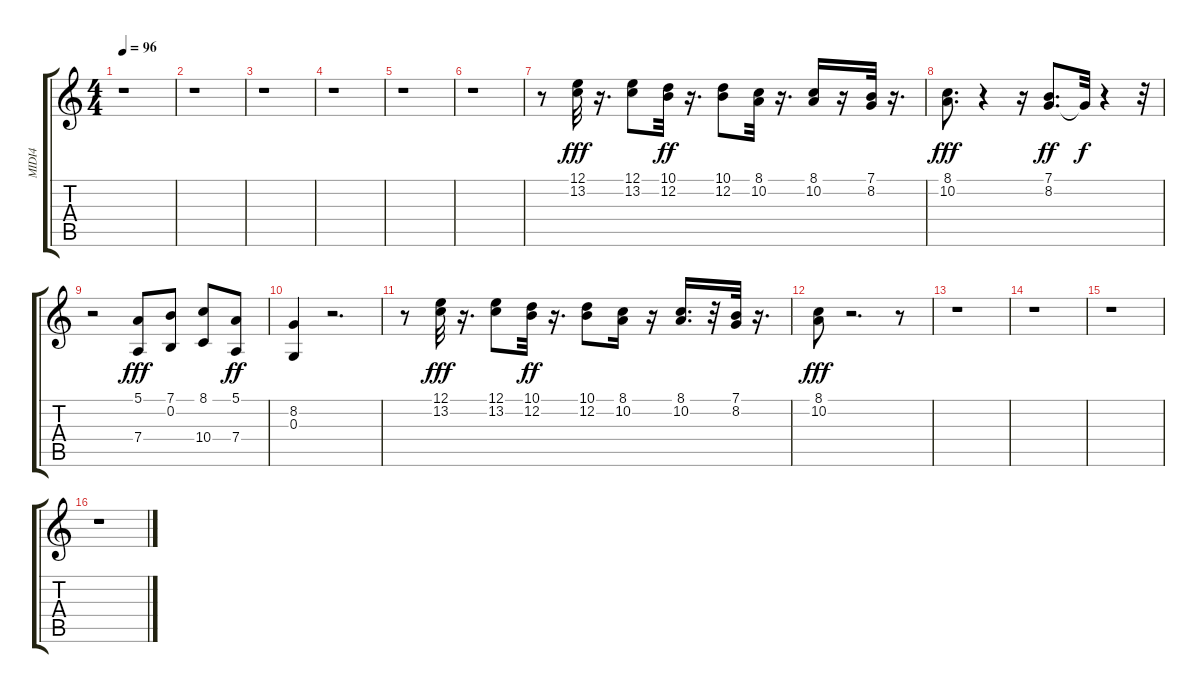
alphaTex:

\track ("MIDI4" "MIDI4") {instrument synthvoice}
\staff {score tabs}
\tuning (E4 B3 G3 D3 A2 E2) {hide}
\ts (4 4)
\tempo 96
\clef g2
\ks c
r.1{dy fff} |
r.1 |
r.1 |
r.1 |
r.1 |
r.1 |
r.8 (12.1 13.2).32 r.16{d} (12.1 13.2).8 (10.1 12.2).32{dy ff} r.16{d} (10.1 12.2).8 (8.1 10.2).32 r.16{d} (8.1 10.2).16 r.16 (7.1 8.2).32 r.16{d} |
(8.1 10.2).8{d dy fff} r.4 r.16 (7.1 8.2).8{d dy ff} 8.2{t}.32{dy f} r.4 r.32 |
r.2 (5.1 7.4).8{dy fff} (7.1 0.2).8 (8.1 10.4).8 (5.1 7.4).8{dy ff} |
(8.2 0.3).4 r.2{d} |
r.8 (12.1 13.2).32{dy fff} r.16{d} (12.1 13.2).8 (10.1 12.2).32{dy ff} r.16{d} (10.1 12.2).8 (8.1 10.2).16 r.16 (8.1 10.2).16{d} r.32 (7.1 8.2).32 r.16{d} |
(8.1 10.2).8{dy fff} r.2{d} r.8 |
r.1 |
r.1 |
r.1 |
r.1
